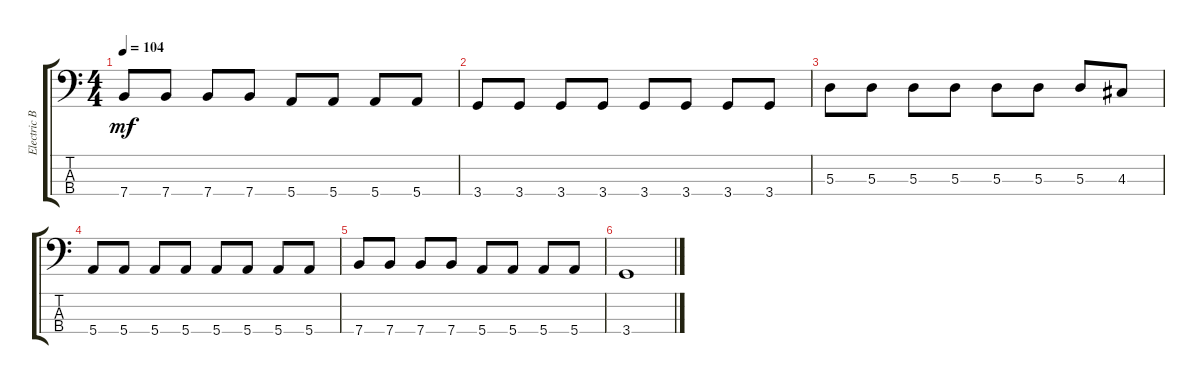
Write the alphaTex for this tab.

\track ("Electric Bass" "Electric B") {instrument electricbassfinger}
\staff {score tabs}
\tuning (G2 D2 A1 E1) {hide}
\ts (4 4)
\tempo 104
\clef f4
\ks c
7.4.8{dy mf} 7.4.8 7.4.8 7.4.8 5.4.8 5.4.8 5.4.8 5.4.8 |
3.4.8 3.4.8 3.4.8 3.4.8 3.4.8 3.4.8 3.4.8 3.4.8 |
5.3.8 5.3.8 5.3.8 5.3.8 5.3.8 5.3.8 5.3.8 4.3.8 |
5.4.8 5.4.8 5.4.8 5.4.8 5.4.8 5.4.8 5.4.8 5.4.8 |
7.4.8 7.4.8 7.4.8 7.4.8 5.4.8 5.4.8 5.4.8 5.4.8 |
3.4.1
